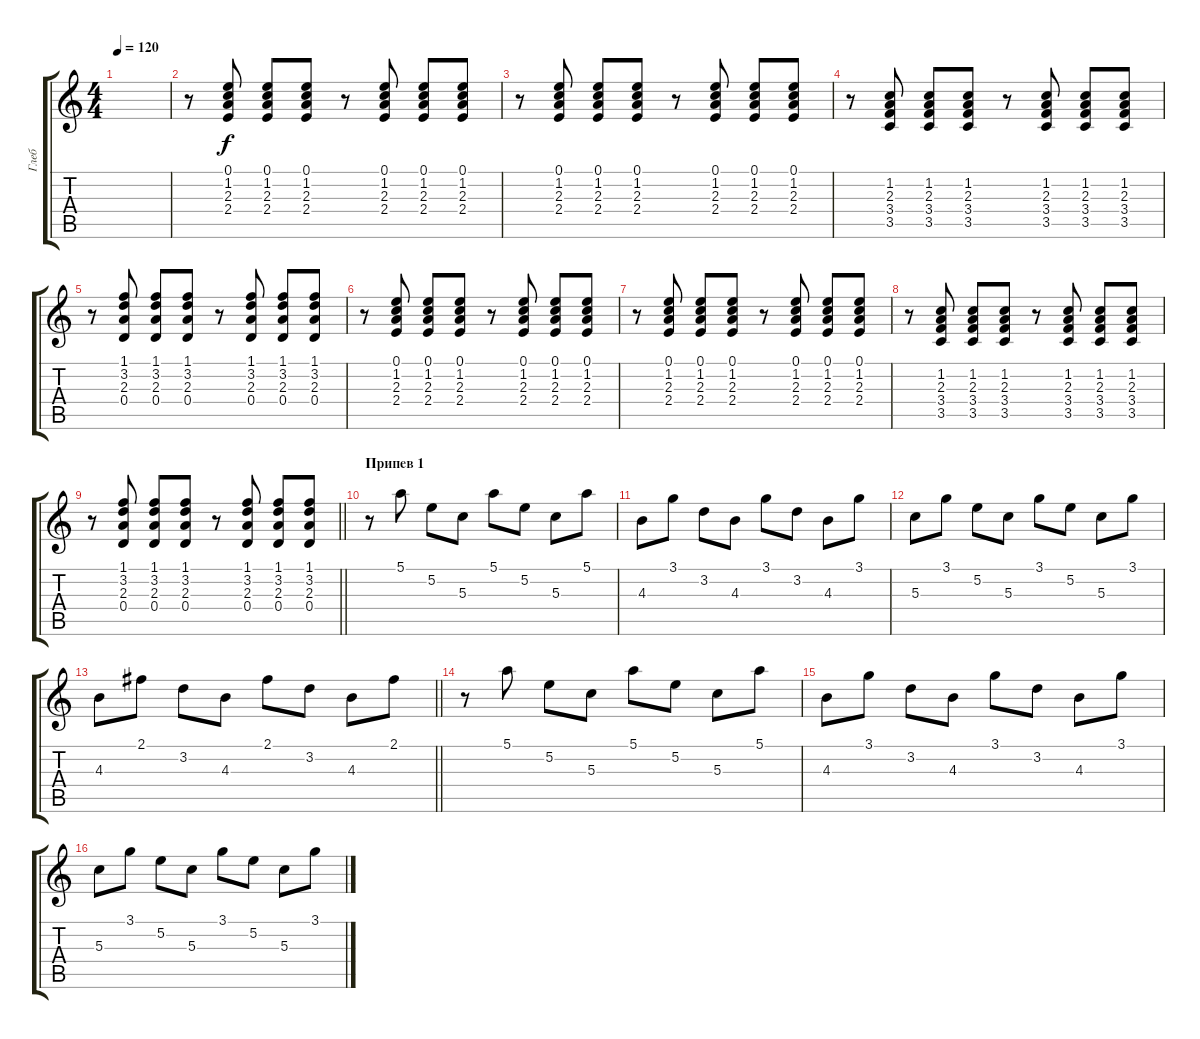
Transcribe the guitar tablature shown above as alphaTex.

\track ("Глеб" "Глеб") {instrument electricguitarclean}
\staff {score tabs}
\tuning (E4 B3 G3 D3 A2 E2) {hide}
\ts (4 4)
\tempo 120
\clef g2
\ks c
|
r.8 (0.1 1.2 2.3 2.4).8 (0.1 1.2 2.3 2.4).8 (0.1 1.2 2.3 2.4).8 r.8 (0.1 1.2 2.3 2.4).8 (0.1 1.2 2.3 2.4).8 (0.1 1.2 2.3 2.4).8 |
r.8 (0.1 1.2 2.3 2.4).8 (0.1 1.2 2.3 2.4).8 (0.1 1.2 2.3 2.4).8 r.8 (0.1 1.2 2.3 2.4).8 (0.1 1.2 2.3 2.4).8 (0.1 1.2 2.3 2.4).8 |
r.8 (1.2 2.3 3.4 3.5).8 (1.2 2.3 3.4 3.5).8 (1.2 2.3 3.4 3.5).8 r.8 (1.2 2.3 3.4 3.5).8 (1.2 2.3 3.4 3.5).8 (1.2 2.3 3.4 3.5).8 |
r.8 (1.1 3.2 2.3 0.4).8 (1.1 3.2 2.3 0.4).8 (1.1 3.2 2.3 0.4).8 r.8 (1.1 3.2 2.3 0.4).8 (1.1 3.2 2.3 0.4).8 (1.1 3.2 2.3 0.4).8 |
r.8 (0.1 1.2 2.3 2.4).8 (0.1 1.2 2.3 2.4).8 (0.1 1.2 2.3 2.4).8 r.8 (0.1 1.2 2.3 2.4).8 (0.1 1.2 2.3 2.4).8 (0.1 1.2 2.3 2.4).8 |
r.8 (0.1 1.2 2.3 2.4).8 (0.1 1.2 2.3 2.4).8 (0.1 1.2 2.3 2.4).8 r.8 (0.1 1.2 2.3 2.4).8 (0.1 1.2 2.3 2.4).8 (0.1 1.2 2.3 2.4).8 |
r.8 (1.2 2.3 3.4 3.5).8 (1.2 2.3 3.4 3.5).8 (1.2 2.3 3.4 3.5).8 r.8 (1.2 2.3 3.4 3.5).8 (1.2 2.3 3.4 3.5).8 (1.2 2.3 3.4 3.5).8 |
\barLineRight lightlight
r.8 (1.1 3.2 2.3 0.4).8 (1.1 3.2 2.3 0.4).8 (1.1 3.2 2.3 0.4).8 r.8 (1.1 3.2 2.3 0.4).8 (1.1 3.2 2.3 0.4).8 (1.1 3.2 2.3 0.4).8 |
\section ("" "Припев 1")
r.8 5.1.8 5.2.8 5.3.8 5.1.8 5.2.8 5.3.8 5.1.8 |
4.3.8 3.1.8 3.2.8 4.3.8 3.1.8 3.2.8 4.3.8 3.1.8 |
5.3.8 3.1.8 5.2.8 5.3.8 3.1.8 5.2.8 5.3.8 3.1.8 |
\barLineRight lightlight
4.3.8 2.1.8 3.2.8 4.3.8 2.1.8 3.2.8 4.3.8 2.1.8 |
r.8 5.1.8 5.2.8 5.3.8 5.1.8 5.2.8 5.3.8 5.1.8 |
4.3.8 3.1.8 3.2.8 4.3.8 3.1.8 3.2.8 4.3.8 3.1.8 |
5.3.8 3.1.8 5.2.8 5.3.8 3.1.8 5.2.8 5.3.8 3.1.8
